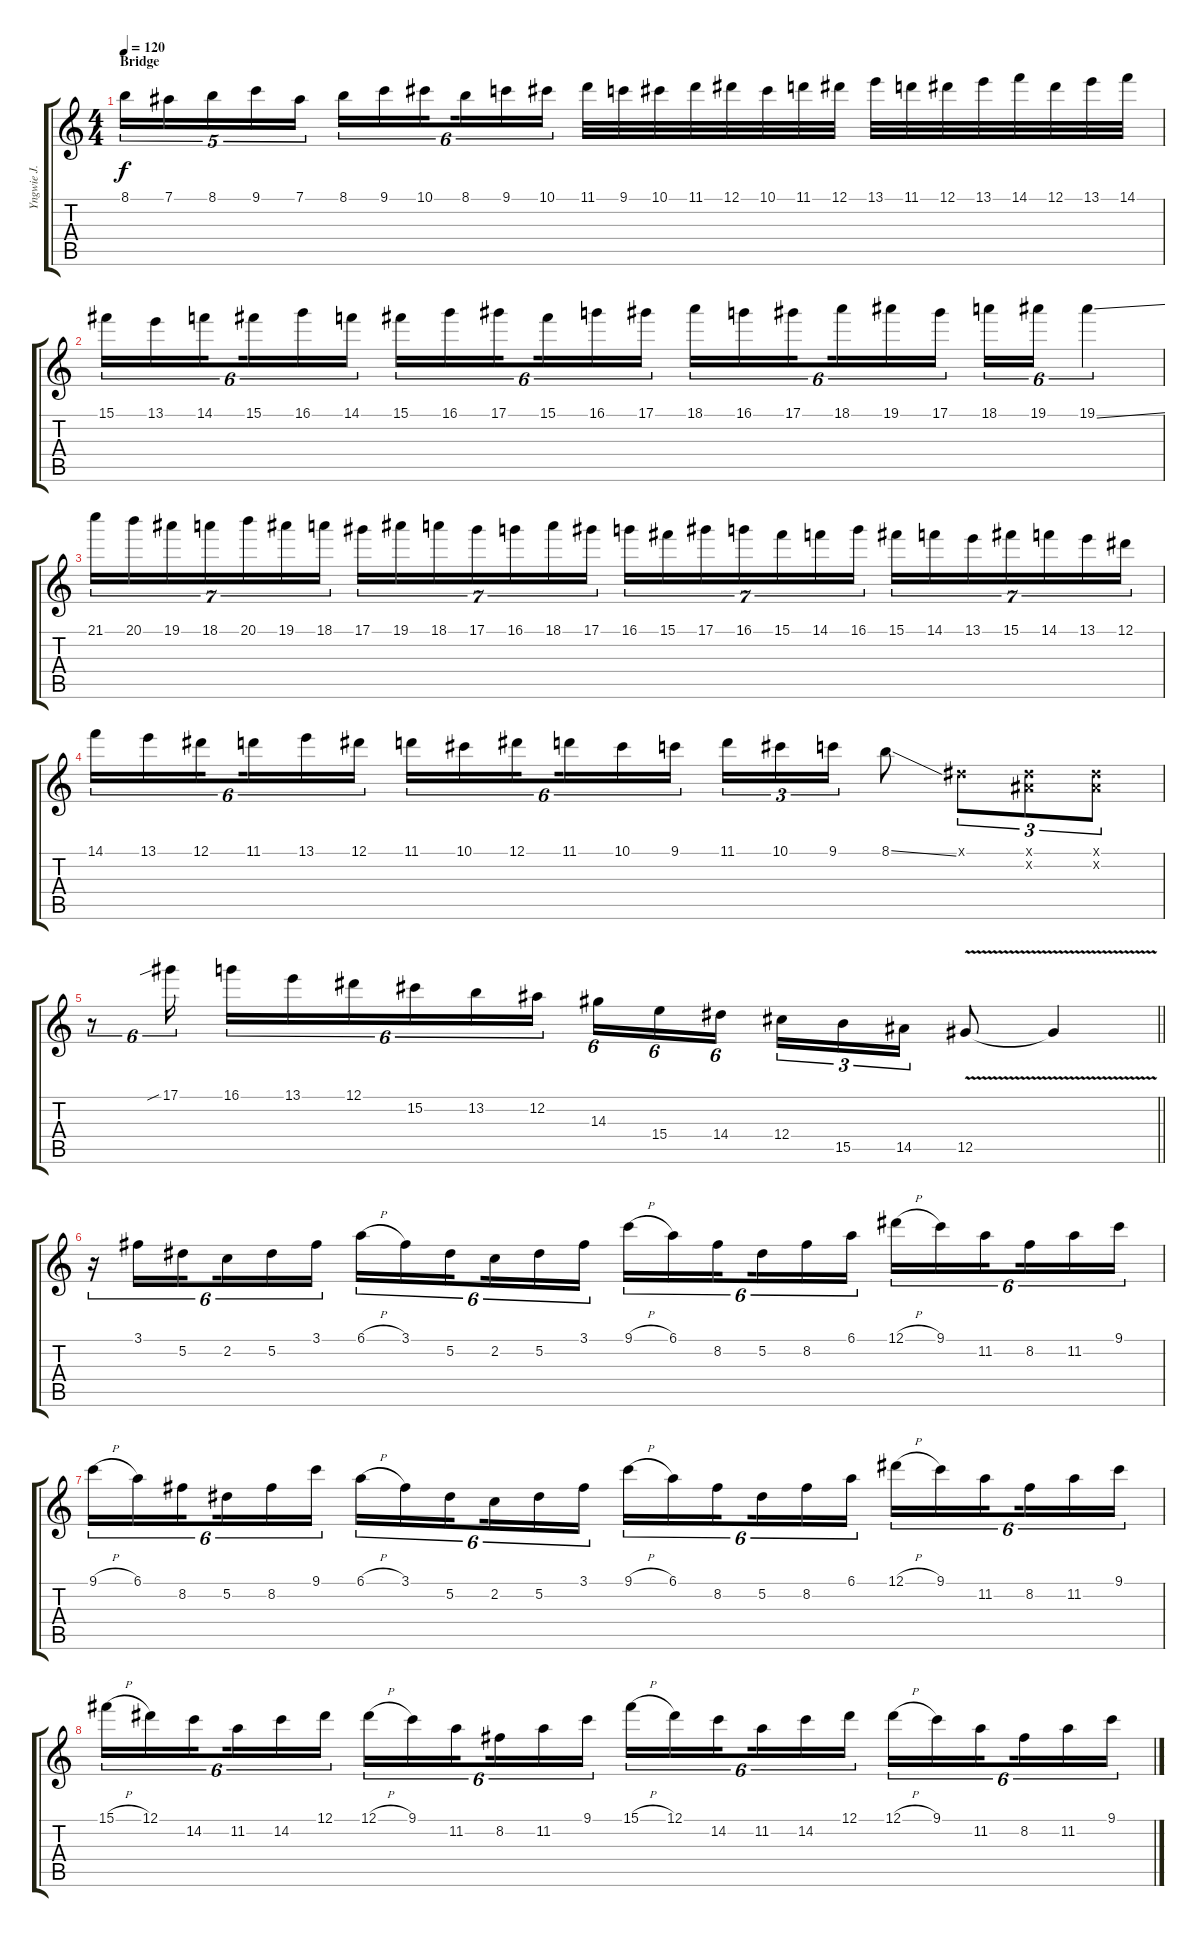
\track ("Yngwie J. Malmsteen" "Yngwie J. ") {instrument overdrivenguitar}
\staff {score tabs}
\tuning (Eb4 Bb3 Gb3 Db3 Ab2 Eb2) {hide}
\ts (4 4)
\section ("" "Bridge")
\tempo 120
\clef g2
\ks c
8.1.16{tu (5 4) dy f} 7.1.16{tu (5 4)} 8.1.16{tu (5 4)} 9.1.16{tu (5 4)} 7.1.16{tu (5 4)} 8.1.16{tu (6 4)} 9.1.16{tu (6 4)} 10.1.16{tu (6 4) beam splitsecondary} 8.1.16{tu (6 4)} 9.1.16{tu (6 4)} 10.1.16{tu (6 4)} 11.1.32 9.1.32 10.1.32 11.1.32 12.1.32 10.1.32 11.1.32 12.1.32 13.1.32 11.1.32 12.1.32 13.1.32 14.1.32 12.1.32 13.1.32 14.1.32 |
15.1.16{tu (6 4)} 13.1.16{tu (6 4)} 14.1.16{tu (6 4) beam splitsecondary} 15.1.16{tu (6 4)} 16.1.16{tu (6 4)} 14.1.16{tu (6 4)} 15.1.16{tu (6 4)} 16.1.16{tu (6 4)} 17.1.16{tu (6 4) beam splitsecondary} 15.1.16{tu (6 4)} 16.1.16{tu (6 4)} 17.1.16{tu (6 4)} 18.1.16{tu (6 4)} 16.1.16{tu (6 4)} 17.1.16{tu (6 4) beam splitsecondary} 18.1.16{tu (6 4)} 19.1.16{tu (6 4)} 17.1.16{tu (6 4)} 18.1.16{tu (6 4)} 19.1.16{tu (6 4)} 19.1{ss}.4{tu (6 4)} |
21.1.16{tu (7 4)} 20.1.16{tu (7 4)} 19.1.16{tu (7 4)} 18.1.16{tu (7 4)} 20.1.16{tu (7 4)} 19.1.16{tu (7 4)} 18.1.16{tu (7 4)} 17.1.16{tu (7 4)} 19.1.16{tu (7 4)} 18.1.16{tu (7 4)} 17.1.16{tu (7 4)} 16.1.16{tu (7 4)} 18.1.16{tu (7 4)} 17.1.16{tu (7 4)} 16.1.16{tu (7 4)} 15.1.16{tu (7 4)} 17.1.16{tu (7 4)} 16.1.16{tu (7 4)} 15.1.16{tu (7 4)} 14.1.16{tu (7 4)} 16.1.16{tu (7 4)} 15.1.16{tu (7 4)} 14.1.16{tu (7 4)} 13.1.16{tu (7 4)} 15.1.16{tu (7 4)} 14.1.16{tu (7 4)} 13.1.16{tu (7 4)} 12.1.16{tu (7 4)} |
14.1.16{tu (6 4)} 13.1.16{tu (6 4)} 12.1.16{tu (6 4) beam splitsecondary} 11.1.16{tu (6 4)} 13.1.16{tu (6 4)} 12.1.16{tu (6 4)} 11.1.16{tu (6 4)} 10.1.16{tu (6 4)} 12.1.16{tu (6 4) beam splitsecondary} 11.1.16{tu (6 4)} 10.1.16{tu (6 4)} 9.1.16{tu (6 4)} 11.1.16{tu (3 2)} 10.1.16{tu (3 2)} 9.1.16{tu (3 2)} 8.1{ss}.8 0.1{x}.8{tu (3 2)} (0.1{x} 0.2{x}).8{tu (3 2)} (0.1{x} 0.2{x}).8{tu (3 2)} |
\barLineRight lightlight
r.8{tu (6 4)} 17.1{sib}.16{tu (6 4) beam splitsecondary} 16.1.16{tu (6 4)} 13.1.16{tu (6 4)} 12.1.16{tu (6 4)} 15.2.16{tu (6 4)} 13.2.16{tu (6 4)} 12.2.16{tu (6 4) beam splitsecondary} 14.3.16{tu (6 4)} 15.4.16{tu (6 4)} 14.4.16{tu (6 4)} 12.4.16{tu (3 2)} 15.5.16{tu (3 2)} 14.5.16{tu (3 2)} 12.5{v}.8 12.5{t}.4 |
r.16{tu (6 4)} 3.1.16{tu (6 4)} 5.2.16{tu (6 4) beam splitsecondary} 2.2.16{tu (6 4)} 5.2.16{tu (6 4)} 3.1.16{tu (6 4)} 6.1{h}.16{tu (6 4)} 3.1.16{tu (6 4)} 5.2.16{tu (6 4) beam splitsecondary} 2.2.16{tu (6 4)} 5.2.16{tu (6 4)} 3.1.16{tu (6 4)} 9.1{h}.16{tu (6 4)} 6.1.16{tu (6 4)} 8.2.16{tu (6 4) beam splitsecondary} 5.2.16{tu (6 4)} 8.2.16{tu (6 4)} 6.1.16{tu (6 4)} 12.1{h}.16{tu (6 4)} 9.1.16{tu (6 4)} 11.2.16{tu (6 4) beam splitsecondary} 8.2.16{tu (6 4)} 11.2.16{tu (6 4)} 9.1.16{tu (6 4)} |
9.1{h}.16{tu (6 4)} 6.1.16{tu (6 4)} 8.2.16{tu (6 4) beam splitsecondary} 5.2.16{tu (6 4)} 8.2.16{tu (6 4)} 9.1.16{tu (6 4)} 6.1{h}.16{tu (6 4)} 3.1.16{tu (6 4)} 5.2.16{tu (6 4) beam splitsecondary} 2.2.16{tu (6 4)} 5.2.16{tu (6 4)} 3.1.16{tu (6 4)} 9.1{h}.16{tu (6 4)} 6.1.16{tu (6 4)} 8.2.16{tu (6 4) beam splitsecondary} 5.2.16{tu (6 4)} 8.2.16{tu (6 4)} 6.1.16{tu (6 4)} 12.1{h}.16{tu (6 4)} 9.1.16{tu (6 4)} 11.2.16{tu (6 4) beam splitsecondary} 8.2.16{tu (6 4)} 11.2.16{tu (6 4)} 9.1.16{tu (6 4)} |
15.1{h}.16{tu (6 4)} 12.1.16{tu (6 4)} 14.2.16{tu (6 4) beam splitsecondary} 11.2.16{tu (6 4)} 14.2.16{tu (6 4)} 12.1.16{tu (6 4)} 12.1{h}.16{tu (6 4)} 9.1.16{tu (6 4)} 11.2.16{tu (6 4) beam splitsecondary} 8.2.16{tu (6 4)} 11.2.16{tu (6 4)} 9.1.16{tu (6 4)} 15.1{h}.16{tu (6 4)} 12.1.16{tu (6 4)} 14.2.16{tu (6 4) beam splitsecondary} 11.2.16{tu (6 4)} 14.2.16{tu (6 4)} 12.1.16{tu (6 4)} 12.1{h}.16{tu (6 4)} 9.1.16{tu (6 4)} 11.2.16{tu (6 4) beam splitsecondary} 8.2.16{tu (6 4)} 11.2.16{tu (6 4)} 9.1.16{tu (6 4)}
